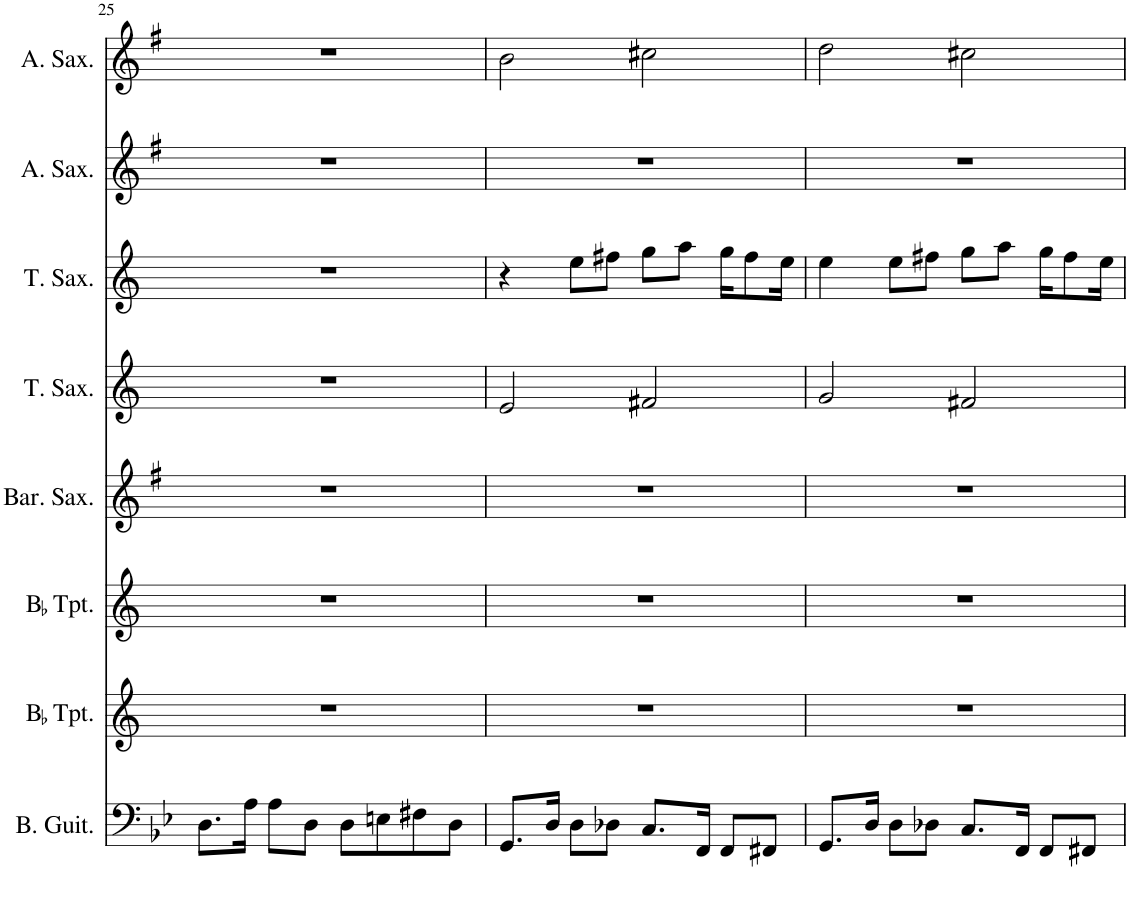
**kern	**kern	**kern	**kern	**kern	**kern	**kern	**kern
*part8	*part7	*part6	*part5	*part4	*part3	*part2	*part1
*staff8	*staff7	*staff6	*staff5	*staff4	*staff3	*staff2	*staff1
*I"Acoustic Bass	*I"BaccidentalFlat Trumpet	*I"BaccidentalFlat Trumpet	*I"Baritone Saxophone	*I"Tenor Saxophone	*I"Tenor Saxophone	*I"Alto Saxophone	*I"Alto Saxophone
*	*I'BaccidentalFlat Tpt.	*I'BaccidentalFlat Tpt.	*I'Bar. Sax.	*I'T. Sax.	*I'T. Sax.	*I'A. Sax.	*I'A. Sax.
!!LO:PB:g=z
*clefF4	*clefG2	*clefG2	*clefG2	*clefG2	*clefG2	*clefG2	*clefG2
*Trd7c12	*Trd1c2	*Trd1c2	*Trd12c21	*Trd8c14	*Trd8c14	*Trd5c9	*Trd5c9
*k[b-e-]	*k[]	*k[]	*k[f#]	*k[]	*k[]	*k[f#]	*k[f#]
*M4/4	*M4/4	*M4/4	*M4/4	*M4/4	*M4/4	*M4/4	*M4/4
=25	=25	=25	=25	=25	=25	=25	=25
8.D\L	1r	1r	1r	1r	1r	1r	1r
16A\Jk	.	.	.	.	.	.	.
8A\L	.	.	.	.	.	.	.
8D\J	.	.	.	.	.	.	.
8D\L	.	.	.	.	.	.	.
8En\	.	.	.	.	.	.	.
8F#X\	.	.	.	.	.	.	.
8D\J	.	.	.	.	.	.	.
=26	=26	=26	=26	=26	=26	=26	=26
8.GG/L	1r	1r	1r	2e/	4r	1r	2b\
16D/Jk	.	.	.	.	.	.	.
8D\L	.	.	.	.	8ee\L	.	.
8D-X\J	.	.	.	.	8ff#X\J	.	.
8.C/L	.	.	.	2f#X/	8gg\L	.	2cc#X\
.	.	.	.	.	8aa\J	.	.
16FF/Jk	.	.	.	.	.	.	.
8FF/L	.	.	.	.	16gg\KL	.	.
.	.	.	.	.	8ff#\	.	.
8FF#X/J	.	.	.	.	.	.	.
.	.	.	.	.	16ee\Jk	.	.
=27	=27	=27	=27	=27	=27	=27	=27
8.GG/L	1r	1r	1r	2g/	4ee\	1r	2dd\
16D/Jk	.	.	.	.	.	.	.
8D\L	.	.	.	.	8ee\L	.	.
8D-X\J	.	.	.	.	8ff#X\J	.	.
8.C/L	.	.	.	2f#X/	8gg\L	.	2cc#X\
.	.	.	.	.	8aa\J	.	.
16FF/Jk	.	.	.	.	.	.	.
8FF/L	.	.	.	.	16gg\KL	.	.
.	.	.	.	.	8ff#\	.	.
8FF#X/J	.	.	.	.	.	.	.
.	.	.	.	.	16ee\Jk	.	.
=	=	=	=	=	=	=	=
*-	*-	*-	*-	*-	*-	*-	*-
